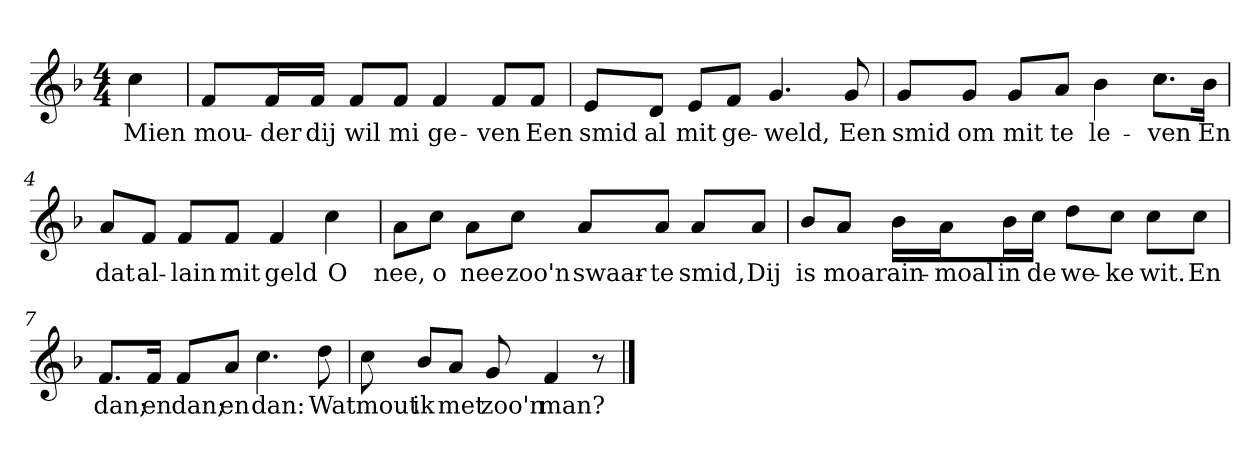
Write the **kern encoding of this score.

**kern	**text
*part1	*part1
*staff1	*staff1
*clefG2	*
*k[b-]	*
*F:	*
*M4/4	*
*MM120	*
=	=
4cc	Mien
=1	=1
8f/L	mou-
16f/L	-der
16f/JJ	dij
8f/L	wil
8f/J	mi
4f	ge-
8f/L	-ven
8f/J	Een
=2	=2
8e/L	smid
8d/J	al
8e/L	mit
8f/J	ge-
4.g	-weld,
8g	Een
=3	=3
8g/L	smid
8g/J	om
8g/L	mit
8a/J	te
4b-	le-
8.cc\L	-ven
16b-\Jk	En
=4	=4
8a/L	dat
8f/J	al-
8f/L	-lain
8f/J	mit
4f	geld
4cc	O
=5	=5
8a\L	nee,
8cc\J	o
8a\L	nee
8cc\J	zoo'n
8a/L	swaar-
8a/J	-te
8a/L	smid,
8a/J	Dij
=6	=6
8b-/L	is
8a/J	moar
16b-\LL	ain-
16a\J	-moal
16b-\L	in
16cc\JJ	de
8dd\L	we-
8cc\J	-ke
8cc\L	wit.
8cc\J	En
=7	=7
8.f/L	dan;
16f/Jk	en
8f/L	dan;
8a/J	en
4.cc	dan:
8dd	Wat
=8	=8
8cc	mout
8b-/L	ik
8a/J	met
8g	zoo'n
4f	man?
8r	.
==	==
*-	*-
